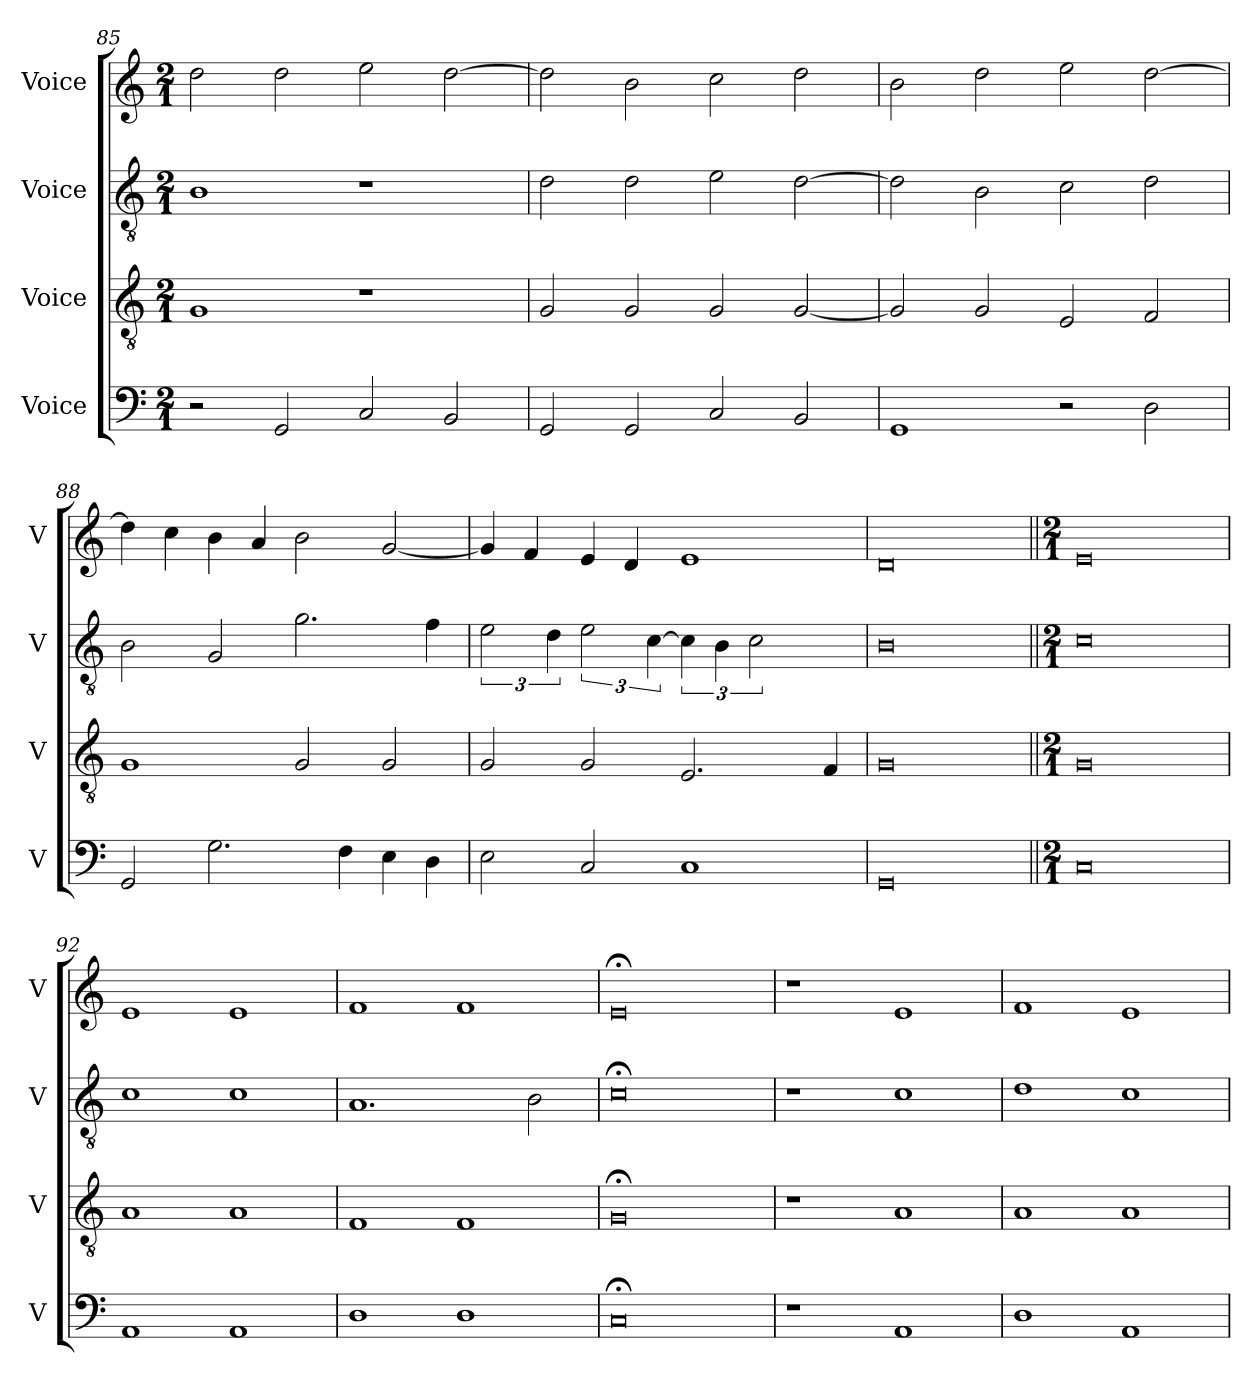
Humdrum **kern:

**kern	**kern	**kern	**kern
*part4	*part3	*part2	*part1
*staff4	*staff3	*staff2	*staff1
*I"Voice	*I"Voice	*I"Voice	*I"Voice
*I'V	*I'V	*I'V	*I'V
*clefF4	*clefGv2	*clefGv2	*clefG2
*k[]	*k[]	*k[]	*k[]
*M2/1	*M2/1	*M2/1	*M2/1
=85	=85	=85	=85
2r	1G	1B	2dd\
2GG/	.	.	2dd\
2C/	1r	1r	2ee\
2BB/	.	.	[2dd\
=86	=86	=86	=86
2GG/	2G/	2d\	2dd\]
2GG/	2G/	2d\	2b\
2C/	2G/	2e\	2cc\
2BB/	[2G/	[2d\	2dd\
=87	=87	=87	=87
1GG	2G/]	2d\]	2b\
.	2G/	2B\	2dd\
2r	2E/	2c\	2ee\
2D\	2F/	2d\	[2dd\
!!LO:PB:g=z
=88	=88	=88	=88
2GG/	1G	2B\	4dd\]
.	.	.	4cc\
2.G\	.	2G/	4b\
.	.	.	4a/
.	2G/	2.g\	2b\
4F\	.	.	.
4E\	2G/	.	[2g/
4D\	.	4f\	.
=89	=89	=89	=89
2E\	2G/	3e\	4g/]
.	.	.	4f/
.	.	6d\	.
2C/	2G/	3e\	4e/
.	.	.	4d/
.	.	[6c\	.
1C	2.E/	6c\]	1e
.	.	6B\	.
.	.	3c\	.
!	!	!LO:N:vis=4..	!
.	.	3ryy	.
.	4F/	.	.
=90	=90	=90	=90
0GG	0G	0B	0d
=91||	=91||	=91||	=91||
*M2/1	*M2/1	*M2/1	*M2/1
0C	0G	0c	0e
!!LO:LB:g=z
=92	=92	=92	=92
1AA	1A	1c	1e
1AA	1A	1c	1e
=93	=93	=93	=93
1D	1F	1.A	1f
1D	1F	.	1f
.	.	2B\	.
=94	=94	=94	=94
0C;	0G;	0c;	0e;
=95	=95	=95	=95
1r	1r	1r	1r
1AA	1A	1c	1e
=96	=96	=96	=96
1D	1A	1d	1f
1AA	1A	1c	1e
=	=	=	=
*-	*-	*-	*-
